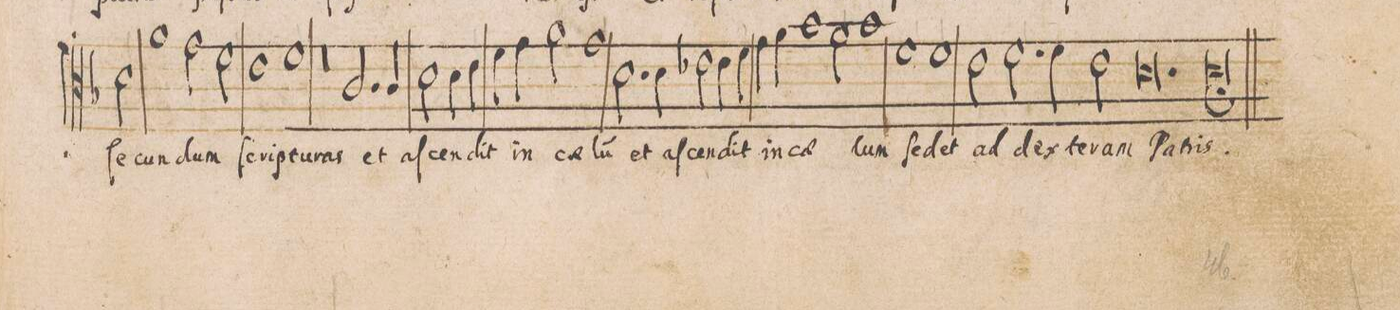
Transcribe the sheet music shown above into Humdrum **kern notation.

**kern	**text
*I"DISCANTVS	*
*clefC3	*
*k[b-]	*
*met(c)	*
*M2/1	*
2d\	ſe-
=93	=93
1a	-cun-
2g\	-dum
2f\	ſcri-
=94	=94
1e	-ptu-
1f	-ras
=95	=95
0r	.
=96	=96
2.c/	et
4c/	aſ-
2d\	-cen-
4d\	-dit
4e\	in
=97	=97
4f\	coe-
4g\	.
2a\	.
1g	-lum
=98	=98
2.d\	et
4d\	aſ-
2e-X\	-cen-
4e-\	-dit
4f\	in
=99	=99
4g\	coe-
4a\	.
1b-	.
2a\	.
=100	=100
1b-	-lum
1f	ſe-
=101	=101
1f	-det
2e\	ad
2.f\	dex-
=102	=102
4f\	-te-
2e\	-ram
0.d	Pa-
=103	=103
=104	=104
0d;>	-tris
=105||	=105||
*M3/1	*
*met(O)	*
*-	*-
